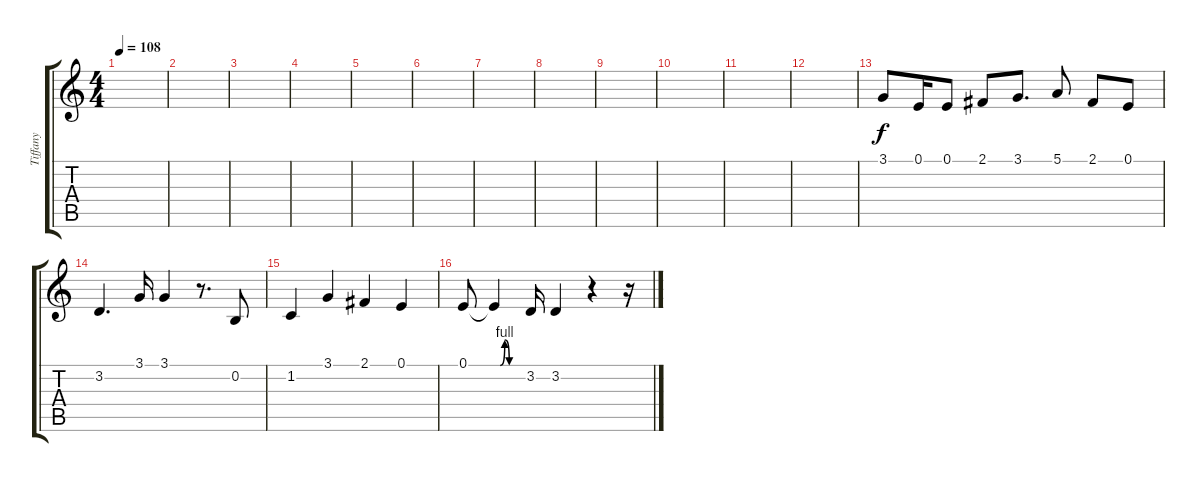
\track ("Tiffany" "Tiffany") {instrument sopranosax}
\staff {score tabs}
\tuning (E4 B3 G3 D3 A2 E2) {hide}
\ts (4 4)
\tempo 108
\clef g2
\ks c
|
|
|
|
|
|
|
|
|
|
|
|
3.1.8 0.1.16 0.1.8 2.1.8 3.1.8{d} 5.1.8 2.1.8 0.1.8 |
3.2.4{d} 3.1.16 3.1.4 r.8{d} 0.2.8 |
1.2.4 3.1.4 2.1.4 0.1.4 |
0.1.8 0.1{be (custom 0 0 10 0 20 4 30 0 60 0) t}.4 3.2.16 3.2.4 r.4 r.16
